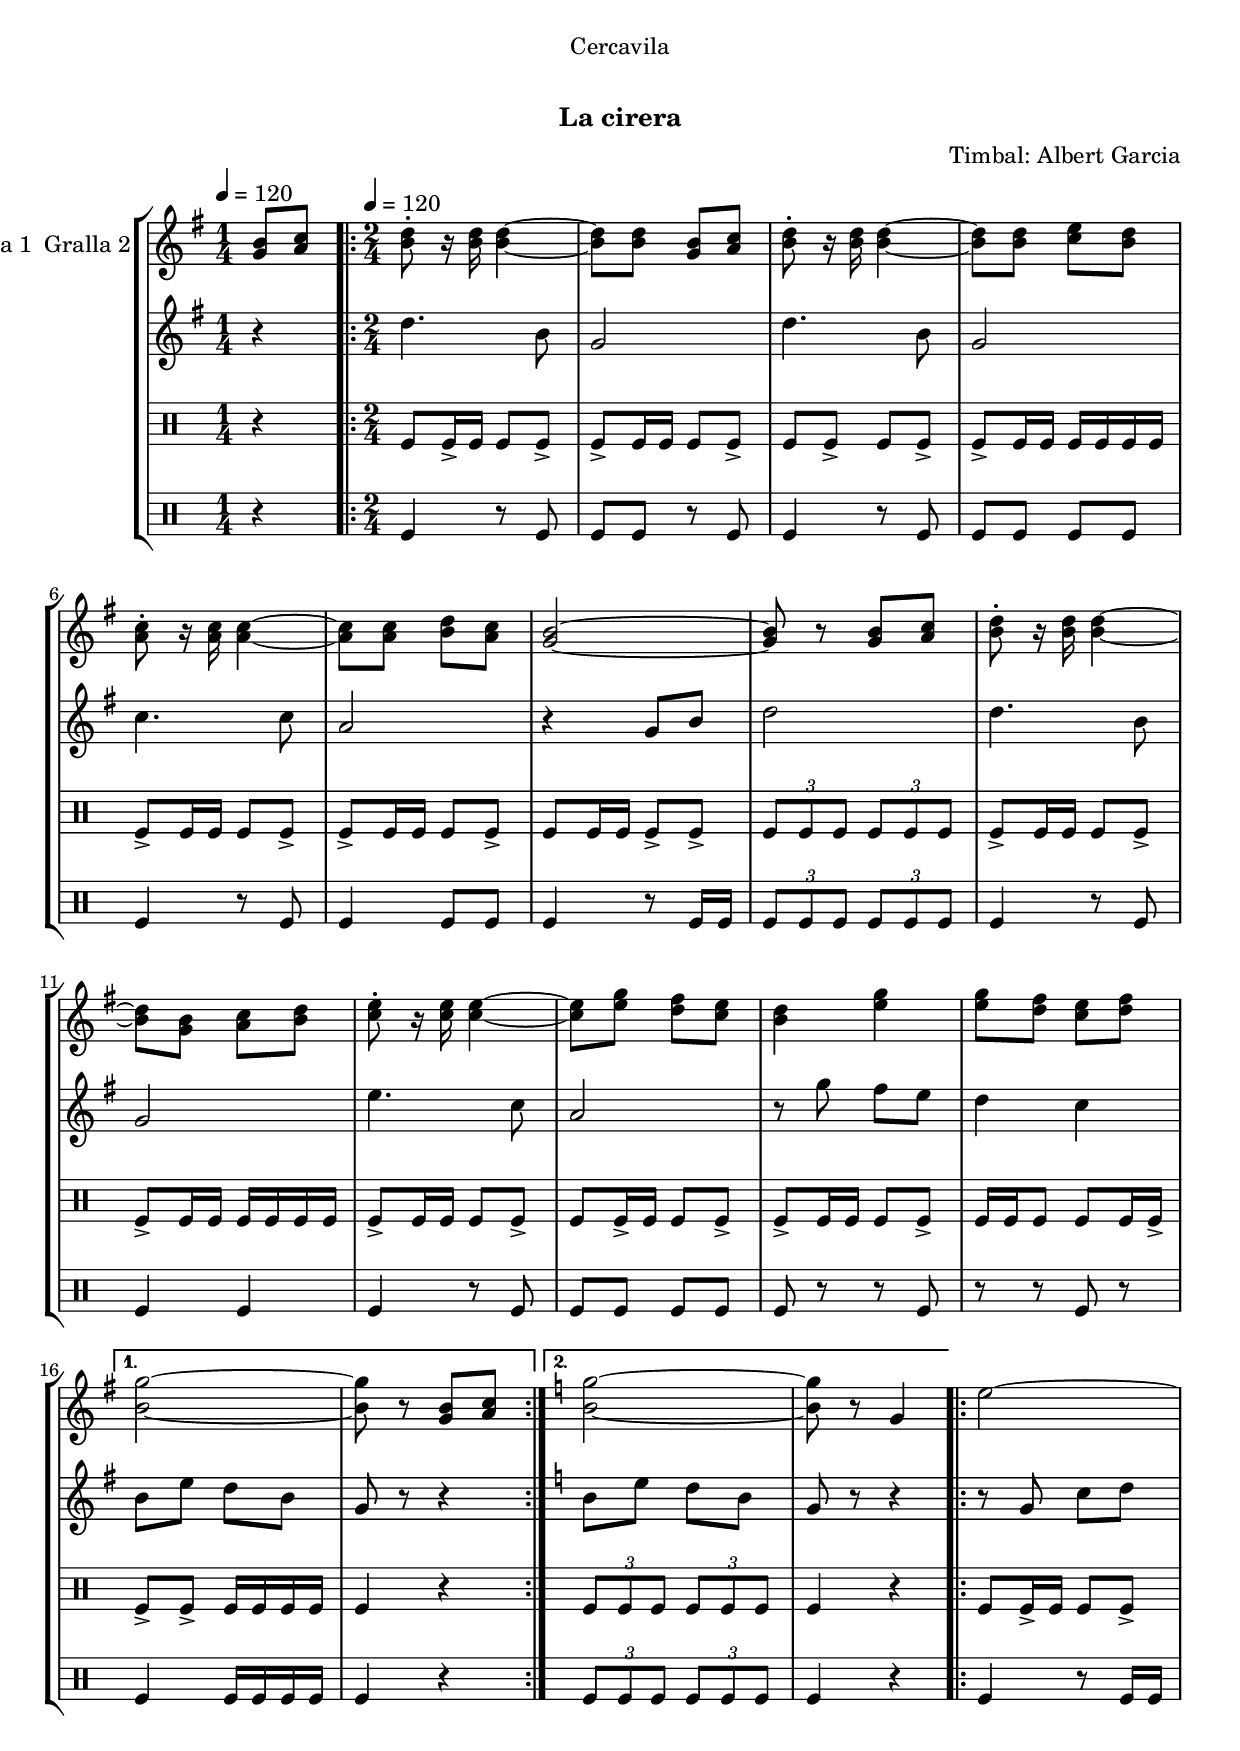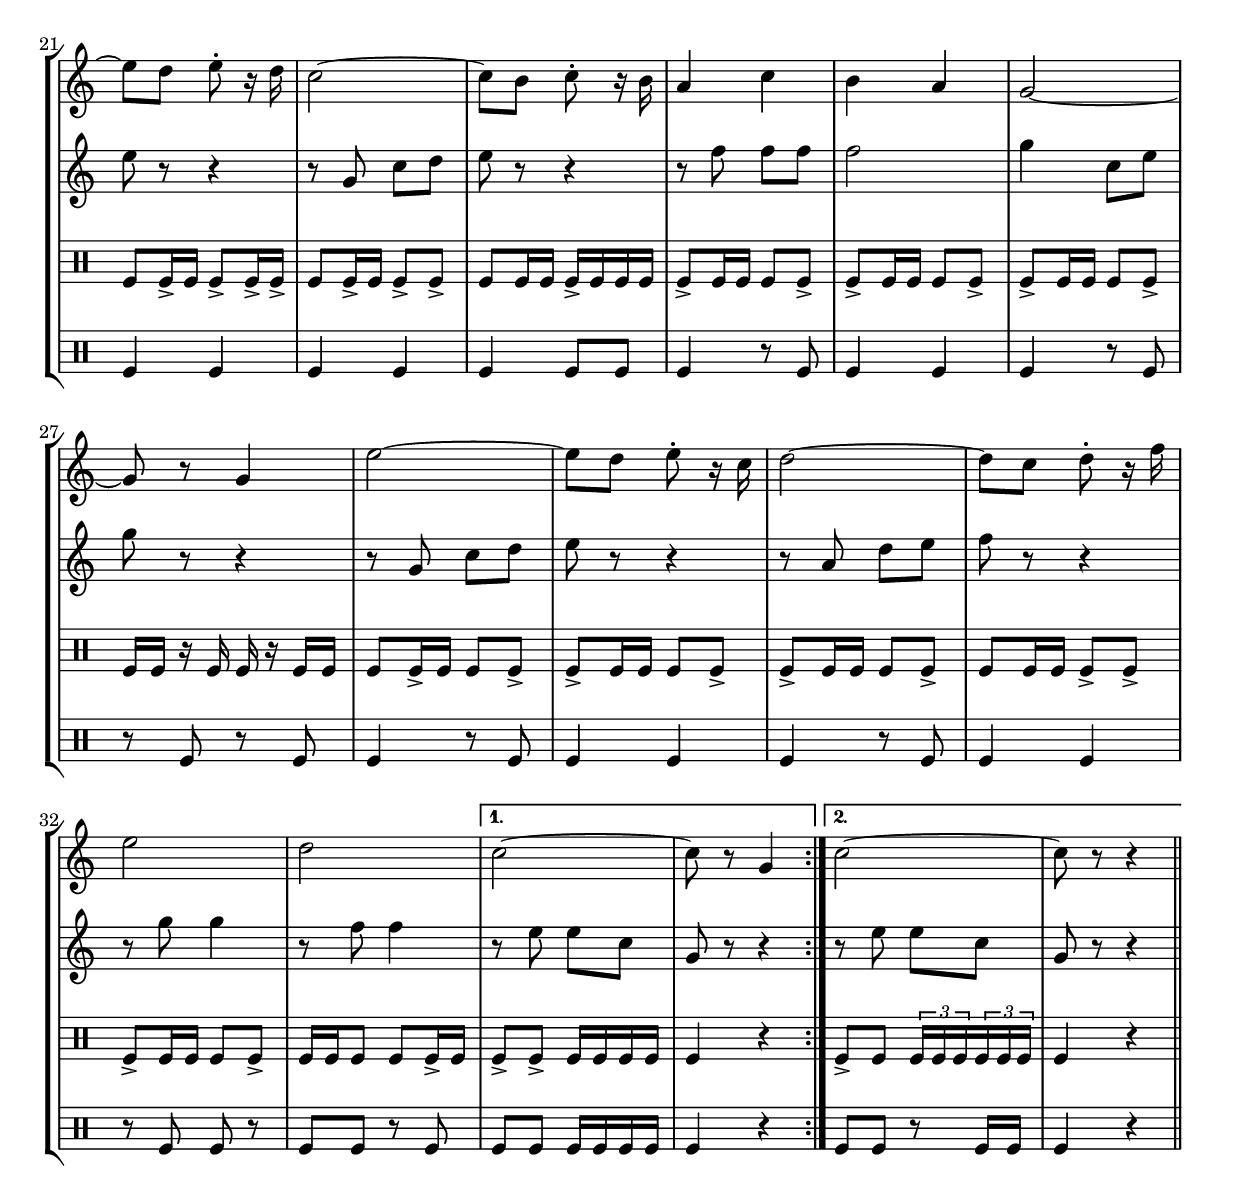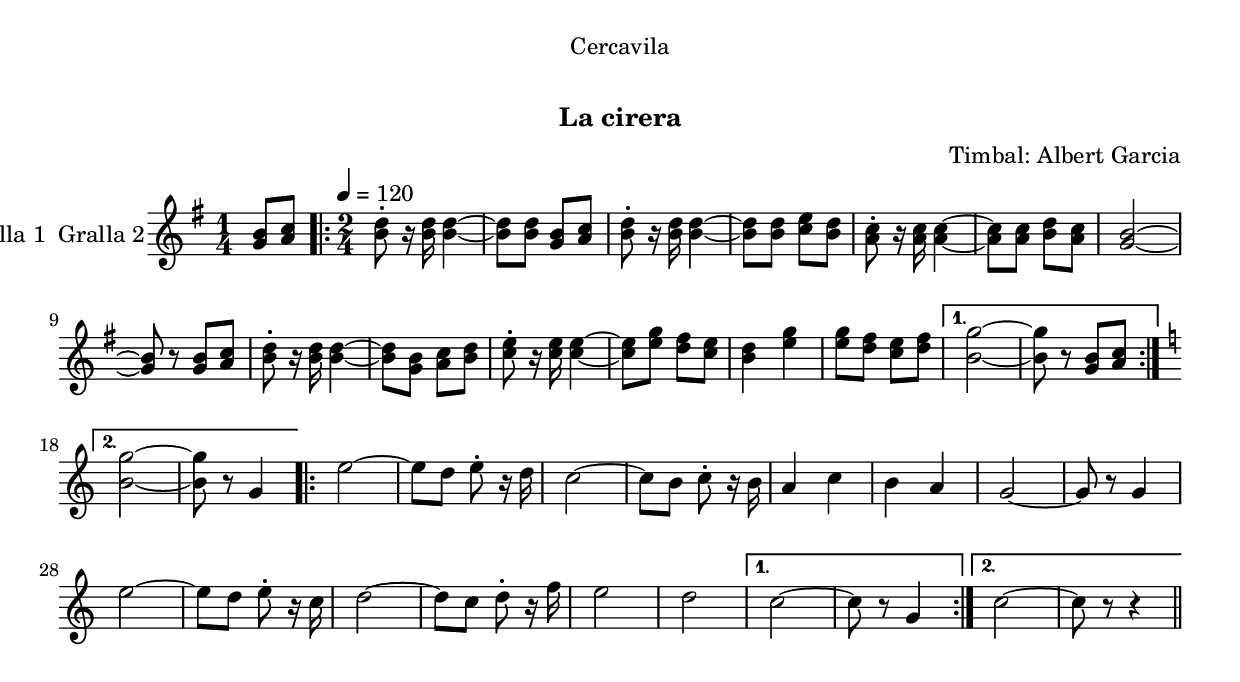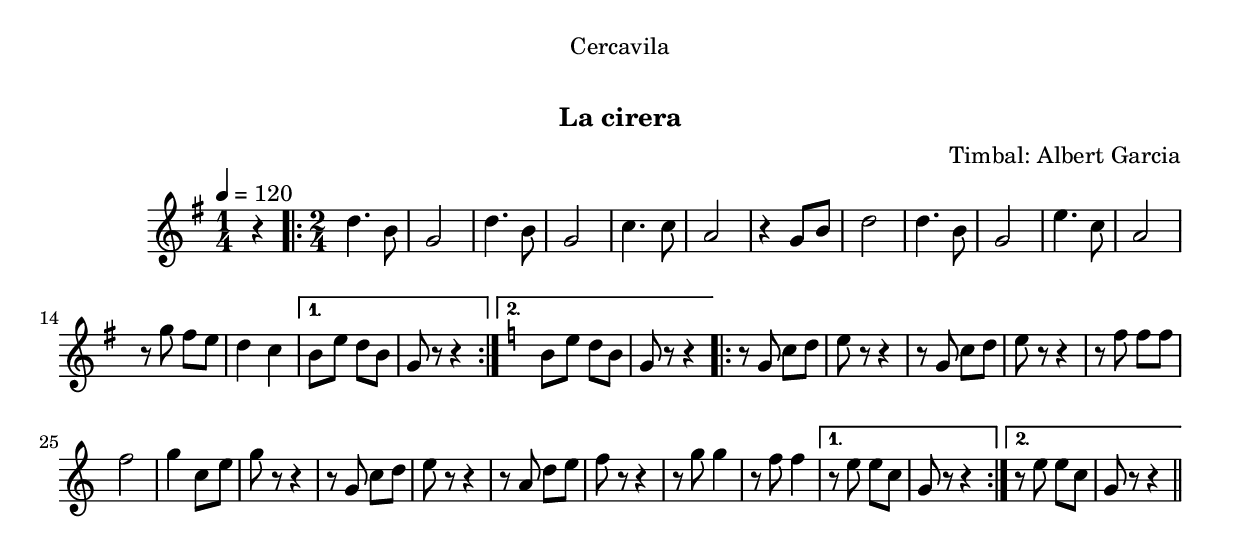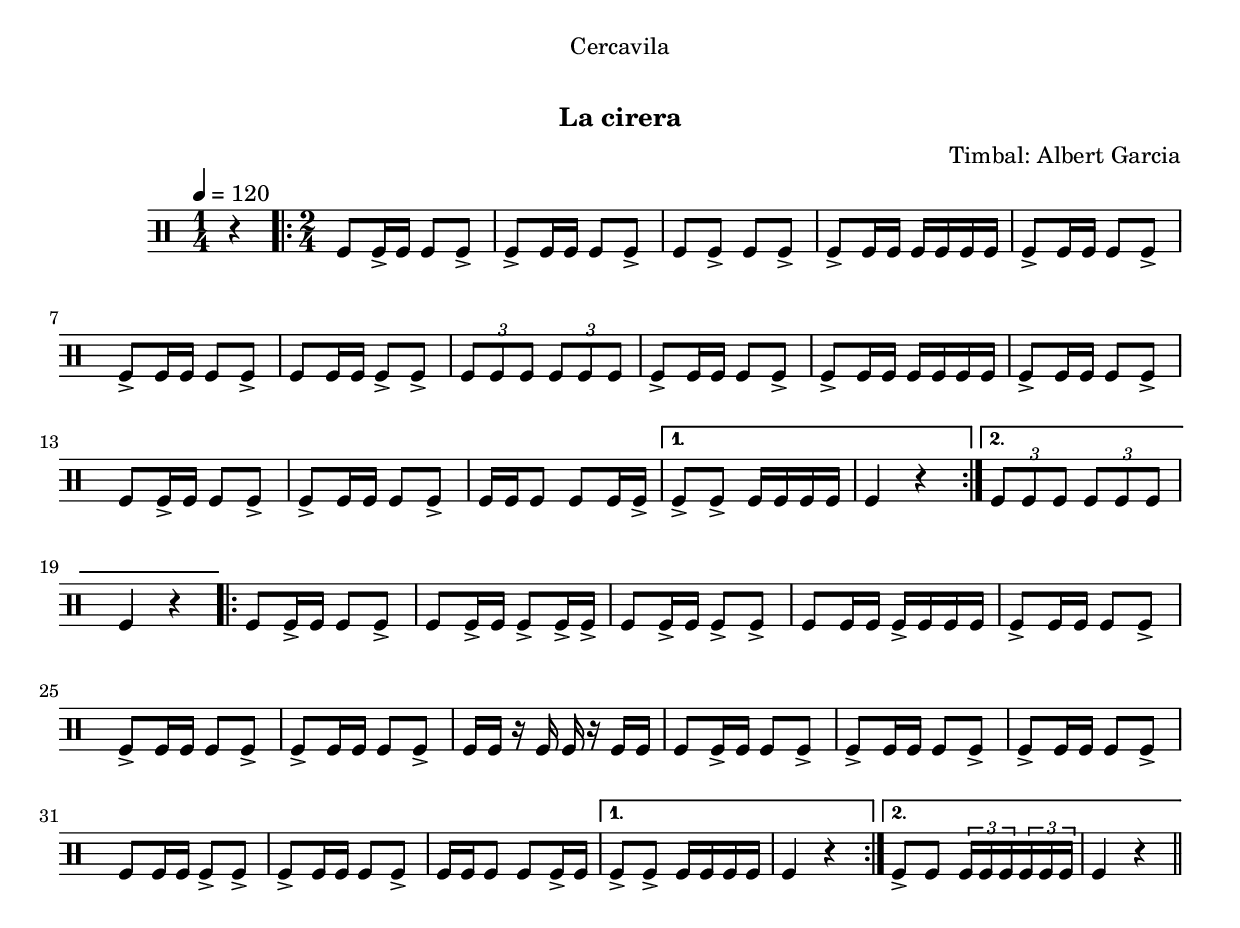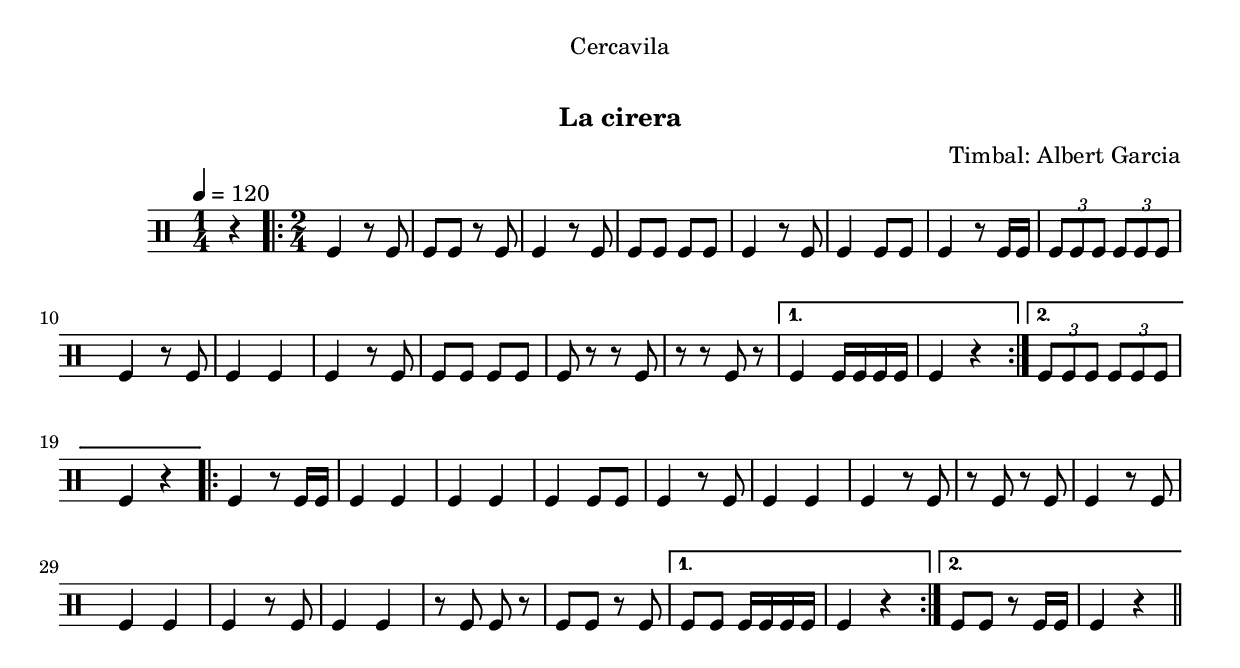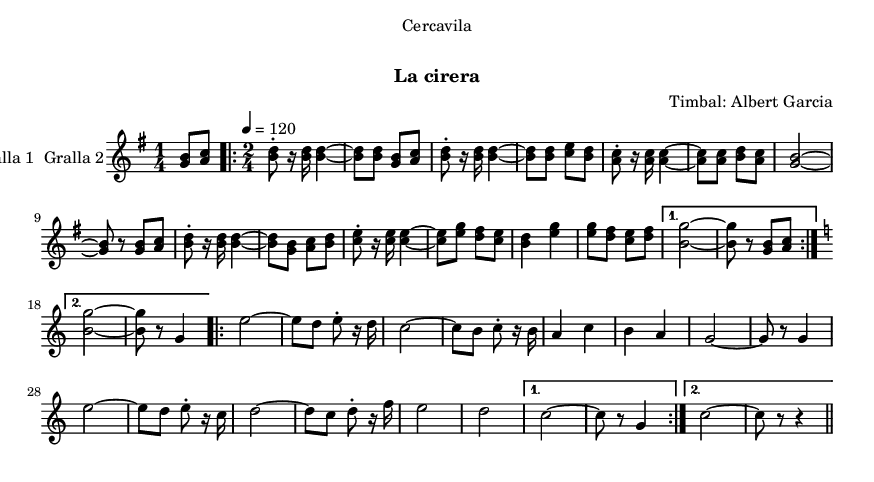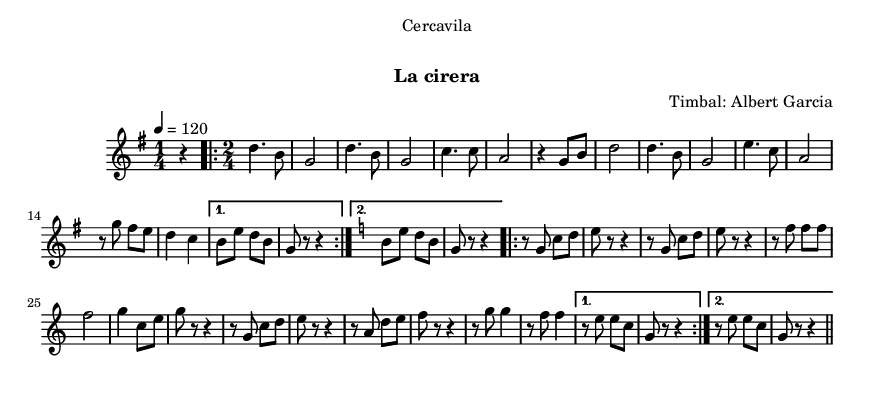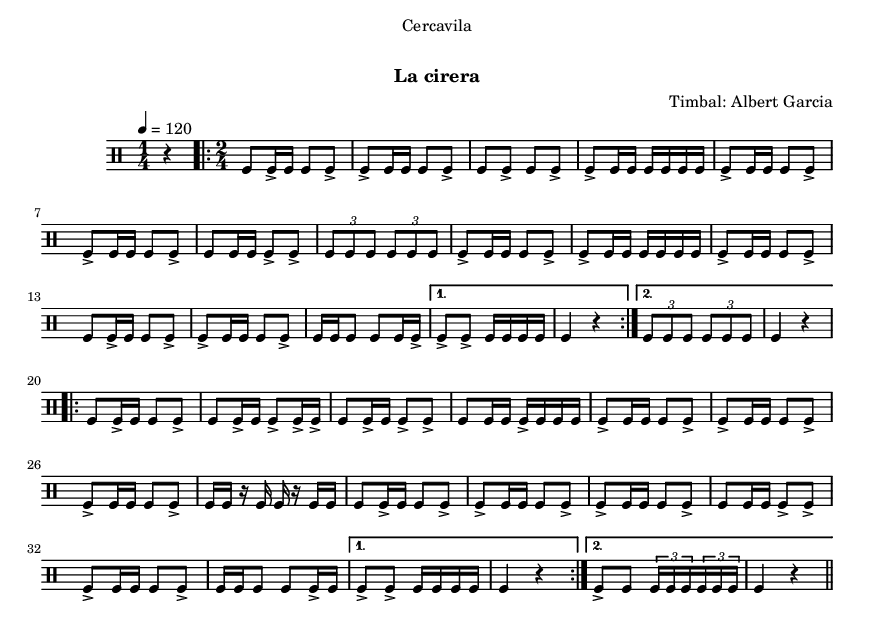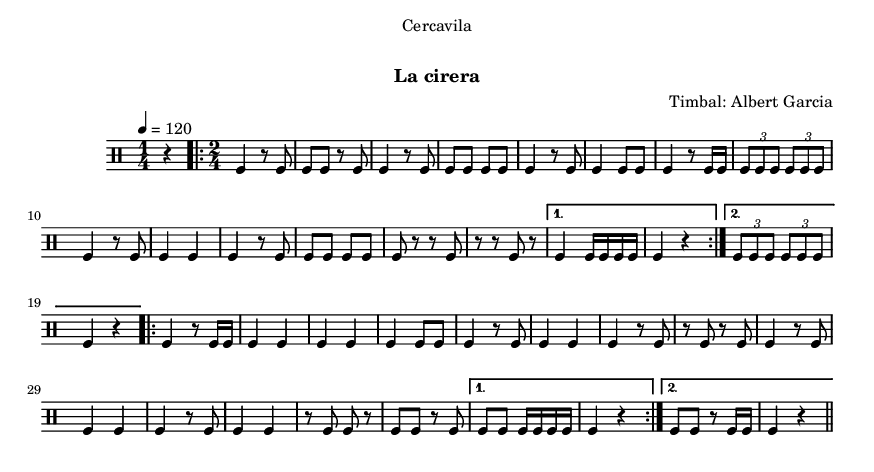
\version "2.16.0"

\header {
  dedication="Cercavila"
  title="   "
  subtitle="La cirera"
  subsubtitle=""
  poet=""
  meter=""
  piece=""
  composer="Timbal: Albert Garcia"
  arranger=""
  opus=""
  instrument=""
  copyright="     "
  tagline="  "
}

liniaroAa =
\relative g'
{
  \clef treble
  \key g \major
  \time 1/4
  <g b>8 <a c> \tempo 4 = 120  |
  \time 2/4   \repeat volta 2 { <b d>8-. r16 <b d> <b d>4 ~ ~  |
  <b d>8 <b d> <g b> <a c>  |
  <b d>8-. r16 <b d> <b d>4 ~ ~  |
  %05
  <b d>8 <b d> <c e> <b d>  |
  <a c>8-. r16 <a c> <a c>4 ~ ~  |
  <a c>8 <a c> <b d> <a c>  |
  <g b>2 ~ ~  |
  <g b>8 r <g b> <a c>  |
  %10
  <b d>8-. r16 <b d> <b d>4 ~ ~  |
  <b d>8 <g b> <a c> <b d>  |
  <c e>8-. r16 <c e> <c e>4 ~ ~  |
  <c e>8 <e g> <d fis> <c e>  |
  <b d>4 <e g>  |
  %15
  <e g>8 <d fis> <c e> <d fis> }
  \alternative { { <b g'>2 ~ ~  |
  <b g'>8 r <g b> <a c> }
  { \key c \major <b g'>2 ~ ~  |
  <b g'>8 r g4 } }
  %20
  \repeat volta 2 { e'2 ~  |
  e8 d e-. r16 d  |
  c2 ~  |
  c8 b c-. r16 b  |
  a4 c  |
  %25
  b4 a  |
  g2 ~  |
  g8 r g4  |
  e'2 ~  |
  e8 d e-. r16 c  |
  %30
  d2 ~  |
  d8 c d-. r16 f  |
  e2  |
  d2 }
  \alternative { { c2 ~  |
  %35
  c8 r g4 }
  { c2 ~  |
  c8 r r4 } } \bar "||" % kompletite
}

liniaroAb =
\relative d''
{
  \tempo 4 = 120
  \clef treble
  \key g \major
  \time 1/4
  r4  |
  \time 2/4   \repeat volta 2 { d4. b8  |
  g2  |
  d'4. b8  |
  %05
  g2  |
  c4. c8  |
  a2  |
  r4 g8 b  |
  d2  |
  %10
  d4. b8  |
  g2  |
  e'4. c8  |
  a2  |
  r8 g' fis e  |
  %15
  d4 c }
  \alternative { { b8 e d b  |
  g8 r r4 }
  { \key c \major b8 e d b  |
  g8 r r4 } }
  %20
  \repeat volta 2 { r8 g c d  |
  e8 r r4  |
  r8 g, c d  |
  e8 r r4  |
  r8 f f f  |
  %25
  f2  |
  g4 c,8 e  |
  g8 r r4  |
  r8 g, c d  |
  e8 r r4  |
  %30
  r8 a, d e  |
  f8 r r4  |
  r8 g g4  |
  r8 f f4 }
  \alternative { { r8 e e c  |
  %35
  g8 r r4 }
  { r8 e' e c  |
  g8 r r4 } } \bar "||" % kompletite
}

liniaroAc =
\drummode
{
  \tempo 4 = 120
  \time 1/4
  r4  |
  \time 2/4   \repeat volta 2 { tomfl8 tomfl16 -> tomfl tomfl8 tomfl ->  |
  tomfl8 -> tomfl16 tomfl tomfl8 tomfl ->  |
  tomfl8 tomfl -> tomfl tomfl ->  |
  %05
  tomfl8 -> tomfl16 tomfl tomfl tomfl tomfl tomfl  |
  tomfl8 -> tomfl16 tomfl tomfl8 tomfl ->  |
  tomfl8 -> tomfl16 tomfl tomfl8 tomfl ->  |
  tomfl8 tomfl16 tomfl tomfl8 -> tomfl ->  |
  \times 2/3 { tomfl8 tomfl tomfl } \times 2/3 { tomfl tomfl tomfl }  |
  %10
  tomfl8 -> tomfl16 tomfl tomfl8 tomfl ->  |
  tomfl8 -> tomfl16 tomfl tomfl tomfl tomfl tomfl  |
  tomfl8 -> tomfl16 tomfl tomfl8 tomfl ->  |
  tomfl8 tomfl16 -> tomfl tomfl8 tomfl ->  |
  tomfl8 -> tomfl16 tomfl tomfl8 tomfl ->  |
  %15
  tomfl16 tomfl tomfl8 tomfl tomfl16 tomfl -> }
  \alternative { { tomfl8 -> tomfl -> tomfl16 tomfl tomfl tomfl  |
  tomfl4 r }
  { \times 2/3 { tomfl8 tomfl tomfl } \times 2/3 { tomfl tomfl tomfl }  |
  tomfl4 r } }
  %20
  \repeat volta 2 { tomfl8 tomfl16 -> tomfl tomfl8 tomfl ->  |
  tomfl8 tomfl16 -> tomfl tomfl8 -> tomfl16 -> tomfl ->  |
  tomfl8 tomfl16 -> tomfl tomfl8 -> tomfl ->  |
  tomfl8 tomfl16 tomfl tomfl -> tomfl tomfl tomfl  |
  tomfl8 -> tomfl16 tomfl tomfl8 tomfl ->  |
  %25
  tomfl8 -> tomfl16 tomfl tomfl8 tomfl ->  |
  tomfl8 -> tomfl16 tomfl tomfl8 tomfl ->  |
  tomfl16 tomfl r tomfl tomfl r tomfl tomfl  |
  tomfl8 tomfl16 -> tomfl tomfl8 tomfl ->  |
  tomfl8 -> tomfl16 tomfl tomfl8 tomfl ->  |
  %30
  tomfl8 -> tomfl16 tomfl tomfl8 tomfl ->  |
  tomfl8 tomfl16 tomfl tomfl8 -> tomfl ->  |
  tomfl8 -> tomfl16 tomfl tomfl8 tomfl ->  |
  tomfl16 tomfl tomfl8 tomfl tomfl16 -> tomfl }
  \alternative { { tomfl8 -> tomfl -> tomfl16 tomfl tomfl tomfl  |
  %35
  tomfl4 r }
  { tomfl8 -> tomfl \times 2/3 { tomfl16 tomfl tomfl } \times 2/3 { tomfl tomfl tomfl }  |
  tomfl4 r } } \bar "||"
}

liniaroAd =
\drummode
{
  \tempo 4 = 120
  \time 1/4
  r4  |
  \time 2/4   \repeat volta 2 { tomfl4 r8 tomfl  |
  tomfl8 tomfl r tomfl  |
  tomfl4 r8 tomfl  |
  %05
  tomfl8 tomfl tomfl tomfl  |
  tomfl4 r8 tomfl  |
  tomfl4 tomfl8 tomfl  |
  tomfl4 r8 tomfl16 tomfl  |
  \times 2/3 { tomfl8 tomfl tomfl } \times 2/3 { tomfl tomfl tomfl }  |
  %10
  tomfl4 r8 tomfl  |
  tomfl4 tomfl  |
  tomfl4 r8 tomfl  |
  tomfl8 tomfl tomfl tomfl  |
  tomfl8 r r tomfl  |
  %15
  r8 r tomfl r }
  \alternative { { tomfl4 tomfl16 tomfl tomfl tomfl  |
  tomfl4 r }
  { \times 2/3 { tomfl8 tomfl tomfl } \times 2/3 { tomfl tomfl tomfl }  |
  tomfl4 r } }
  %20
  \repeat volta 2 { tomfl4 r8 tomfl16 tomfl  |
  tomfl4 tomfl  |
  tomfl4 tomfl  |
  tomfl4 tomfl8 tomfl  |
  tomfl4 r8 tomfl  |
  %25
  tomfl4 tomfl  |
  tomfl4 r8 tomfl  |
  r8 tomfl r tomfl  |
  tomfl4 r8 tomfl  |
  tomfl4 tomfl  |
  %30
  tomfl4 r8 tomfl  |
  tomfl4 tomfl  |
  r8 tomfl tomfl r  |
  tomfl8 tomfl r tomfl }
  \alternative { { tomfl8 tomfl tomfl16 tomfl tomfl tomfl  |
  %35
  tomfl4 r }
  { tomfl8 tomfl r tomfl16 tomfl  |
  tomfl4 r } } \bar "||"
}

\book {

\paper {
  print-page-number = false
}

\bookpart {
  \score {
    \new StaffGroup {
      \override Score.RehearsalMark #'self-alignment-X = #LEFT
      <<
        \new Staff \with {instrumentName = #"Gralla 1  Gralla 2" } \liniaroAa
        \new Staff \with {instrumentName = #"" } \liniaroAb
        \new DrumStaff \with {instrumentName = #"" } \liniaroAc
        \new DrumStaff \with {instrumentName = #"" } \liniaroAd
      >>
    }
    \layout {}
  }\score { \unfoldRepeats
    \new StaffGroup {
      \override Score.RehearsalMark #'self-alignment-X = #LEFT
      <<
        \new Staff \with {instrumentName = #"Gralla 1  Gralla 2" } \liniaroAa
        \new Staff \with {instrumentName = #"" } \liniaroAb
        \new DrumStaff \with {instrumentName = #"" } \liniaroAc
        \new DrumStaff \with {instrumentName = #"" } \liniaroAd
      >>
    }
    \midi {}
  }
}

\bookpart {
  \header {}
  \score {
    \new StaffGroup {
      \override Score.RehearsalMark #'self-alignment-X = #LEFT
      <<
        \new Staff \with {instrumentName = #"Gralla 1  Gralla 2" } \liniaroAa
      >>
    }
    \layout {}
  }\score { \unfoldRepeats
    \new StaffGroup {
      \override Score.RehearsalMark #'self-alignment-X = #LEFT
      <<
        \new Staff \with {instrumentName = #"Gralla 1  Gralla 2" } \liniaroAa
      >>
    }
    \midi {}
  }
}

\bookpart {
  \header {}
  \score {
    \new StaffGroup {
      \override Score.RehearsalMark #'self-alignment-X = #LEFT
      <<
        \new Staff \with {instrumentName = #"" } \liniaroAb
      >>
    }
    \layout {}
  }\score { \unfoldRepeats
    \new StaffGroup {
      \override Score.RehearsalMark #'self-alignment-X = #LEFT
      <<
        \new Staff \with {instrumentName = #"" } \liniaroAb
      >>
    }
    \midi {}
  }
}

\bookpart {
  \header {}
  \score {
    \new StaffGroup {
      \override Score.RehearsalMark #'self-alignment-X = #LEFT
      <<
        \new DrumStaff \with {instrumentName = #"" } \liniaroAc
      >>
    }
    \layout {}
  }\score { \unfoldRepeats
    \new StaffGroup {
      \override Score.RehearsalMark #'self-alignment-X = #LEFT
      <<
        \new DrumStaff \with {instrumentName = #"" } \liniaroAc
      >>
    }
    \midi {}
  }
}

\bookpart {
  \header {}
  \score {
    \new StaffGroup {
      \override Score.RehearsalMark #'self-alignment-X = #LEFT
      <<
        \new DrumStaff \with {instrumentName = #"" } \liniaroAd
      >>
    }
    \layout {}
  }\score { \unfoldRepeats
    \new StaffGroup {
      \override Score.RehearsalMark #'self-alignment-X = #LEFT
      <<
        \new DrumStaff \with {instrumentName = #"" } \liniaroAd
      >>
    }
    \midi {}
  }
}

}

\book {

\paper {
  print-page-number = false
  #(set-paper-size "a6landscape")
  #(layout-set-staff-size 14)
}

\bookpart {
  \header {}
  \score {
    \new StaffGroup {
      \override Score.RehearsalMark #'self-alignment-X = #LEFT
      <<
        \new Staff \with {instrumentName = #"Gralla 1  Gralla 2" } \liniaroAa
      >>
    }
    \layout {}
  }
}

\bookpart {
  \header {}
  \score {
    \new StaffGroup {
      \override Score.RehearsalMark #'self-alignment-X = #LEFT
      <<
        \new Staff \with {instrumentName = #"" } \liniaroAb
      >>
    }
    \layout {}
  }
}

\bookpart {
  \header {}
  \score {
    \new StaffGroup {
      \override Score.RehearsalMark #'self-alignment-X = #LEFT
      <<
        \new DrumStaff \with {instrumentName = #"" } \liniaroAc
      >>
    }
    \layout {}
  }
}

\bookpart {
  \header {}
  \score {
    \new StaffGroup {
      \override Score.RehearsalMark #'self-alignment-X = #LEFT
      <<
        \new DrumStaff \with {instrumentName = #"" } \liniaroAd
      >>
    }
    \layout {}
  }
}

}

